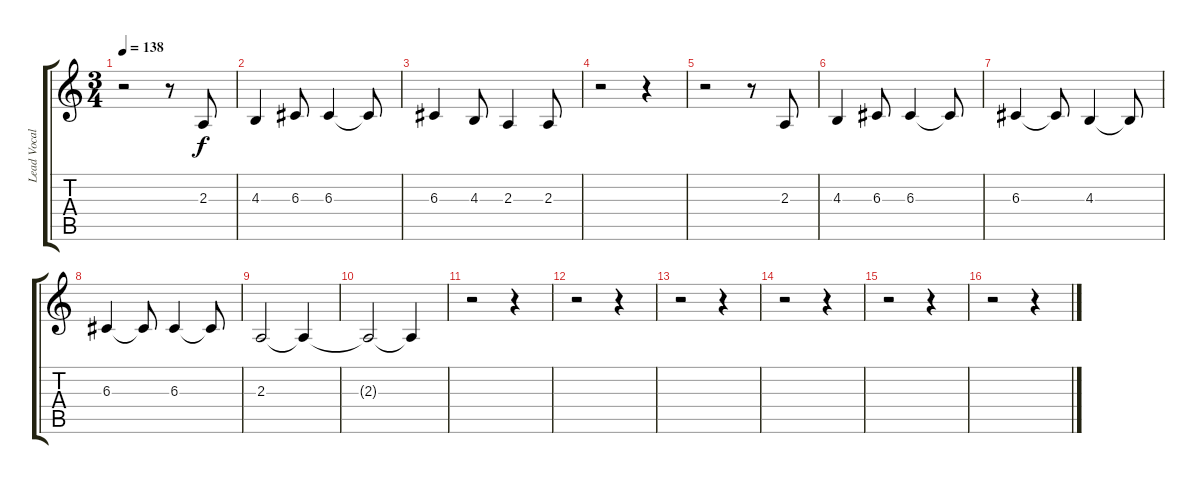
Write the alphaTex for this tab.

\track ("Lead Vocals" "Lead Vocal") {instrument lead6voice}
\staff {score tabs}
\tuning (E4 B3 G3 D3 A2 E2) {hide}
\ts (3 4)
\tempo 138
\clef g2
\ks c
r.2{dy f} r.8 2.3.8 |
4.3.4 6.3.8 6.3.4 6.3{t}.8 |
6.3.4 4.3.8 2.3.4 2.3.8 |
r.2 r.4 |
r.2 r.8 2.3.8 |
4.3.4 6.3.8 6.3.4 6.3{t}.8 |
6.3.4 6.3{t}.8 4.3.4 4.3{t}.8 |
6.3.4 6.3{t}.8 6.3.4 6.3{t}.8 |
2.3.2 2.3{t}.4 |
2.3{t}.2 2.3{t}.4 |
r.2 r.4 |
r.2 r.4 |
r.2 r.4 |
r.2 r.4 |
r.2 r.4 |
r.2 r.4
